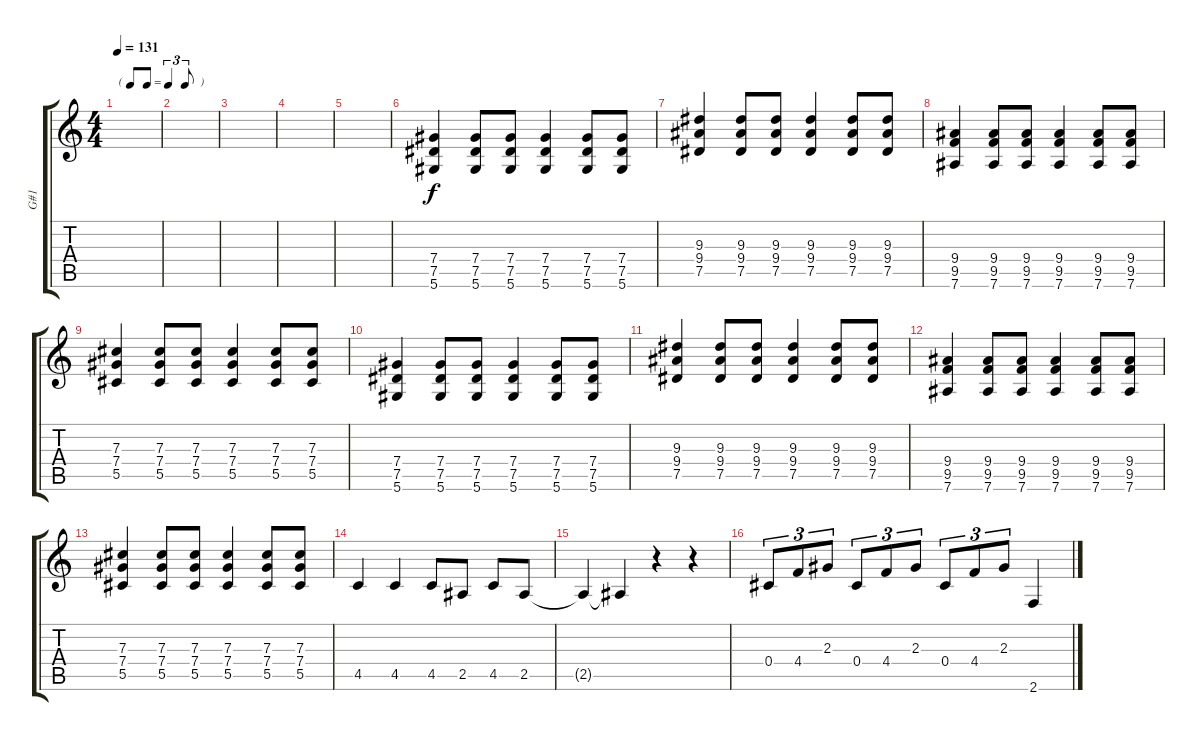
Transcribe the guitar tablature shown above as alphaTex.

\track ("G#1" "G#1") {instrument distortionguitar}
\staff {score tabs}
\tuning (Eb4 Bb3 Gb3 Db3 Ab2 Eb2) {hide}
\ts (4 4)
\tf triplet8th
\tempo 131
\clef g2
\ks c
|
|
|
|
|
(7.4 7.5 5.6).4{volume 16} (7.4 7.5 5.6).8 (7.4 7.5 5.6).8 (7.4 7.5 5.6).4 (7.4 7.5 5.6).8 (7.4 7.5 5.6).8 |
(9.3 9.4 7.5).4 (9.3 9.4 7.5).8 (9.3 9.4 7.5).8 (9.3 9.4 7.5).4 (9.3 9.4 7.5).8 (9.3 9.4 7.5).8 |
(9.4 9.5 7.6).4 (9.4 9.5 7.6).8 (9.4 9.5 7.6).8 (9.4 9.5 7.6).4 (9.4 9.5 7.6).8 (9.4 9.5 7.6).8 |
(7.3 7.4 5.5).4 (7.3 7.4 5.5).8 (7.3 7.4 5.5).8 (7.3 7.4 5.5).4 (7.3 7.4 5.5).8 (7.3 7.4 5.5).8 |
(7.4 7.5 5.6).4 (7.4 7.5 5.6).8 (7.4 7.5 5.6).8 (7.4 7.5 5.6).4 (7.4 7.5 5.6).8 (7.4 7.5 5.6).8 |
(9.3 9.4 7.5).4 (9.3 9.4 7.5).8 (9.3 9.4 7.5).8 (9.3 9.4 7.5).4 (9.3 9.4 7.5).8 (9.3 9.4 7.5).8 |
(9.4 9.5 7.6).4 (9.4 9.5 7.6).8 (9.4 9.5 7.6).8 (9.4 9.5 7.6).4 (9.4 9.5 7.6).8 (9.4 9.5 7.6).8 |
(7.3 7.4 5.5).4 (7.3 7.4 5.5).8 (7.3 7.4 5.5).8 (7.3 7.4 5.5).4 (7.3 7.4 5.5).8 (7.3 7.4 5.5).8 |
4.5.4 4.5.4 4.5.8 2.5.8 4.5.8 2.5.8 |
2.5{t}.4 2.5{t}.4 r.4 r.4 |
0.4.8{tu (3 2)} 4.4.8{tu (3 2)} 2.3.8{tu (3 2)} 0.4.8{tu (3 2)} 4.4.8{tu (3 2)} 2.3.8{tu (3 2)} 0.4.8{tu (3 2)} 4.4.8{tu (3 2)} 2.3.8{tu (3 2)} 2.6.4
